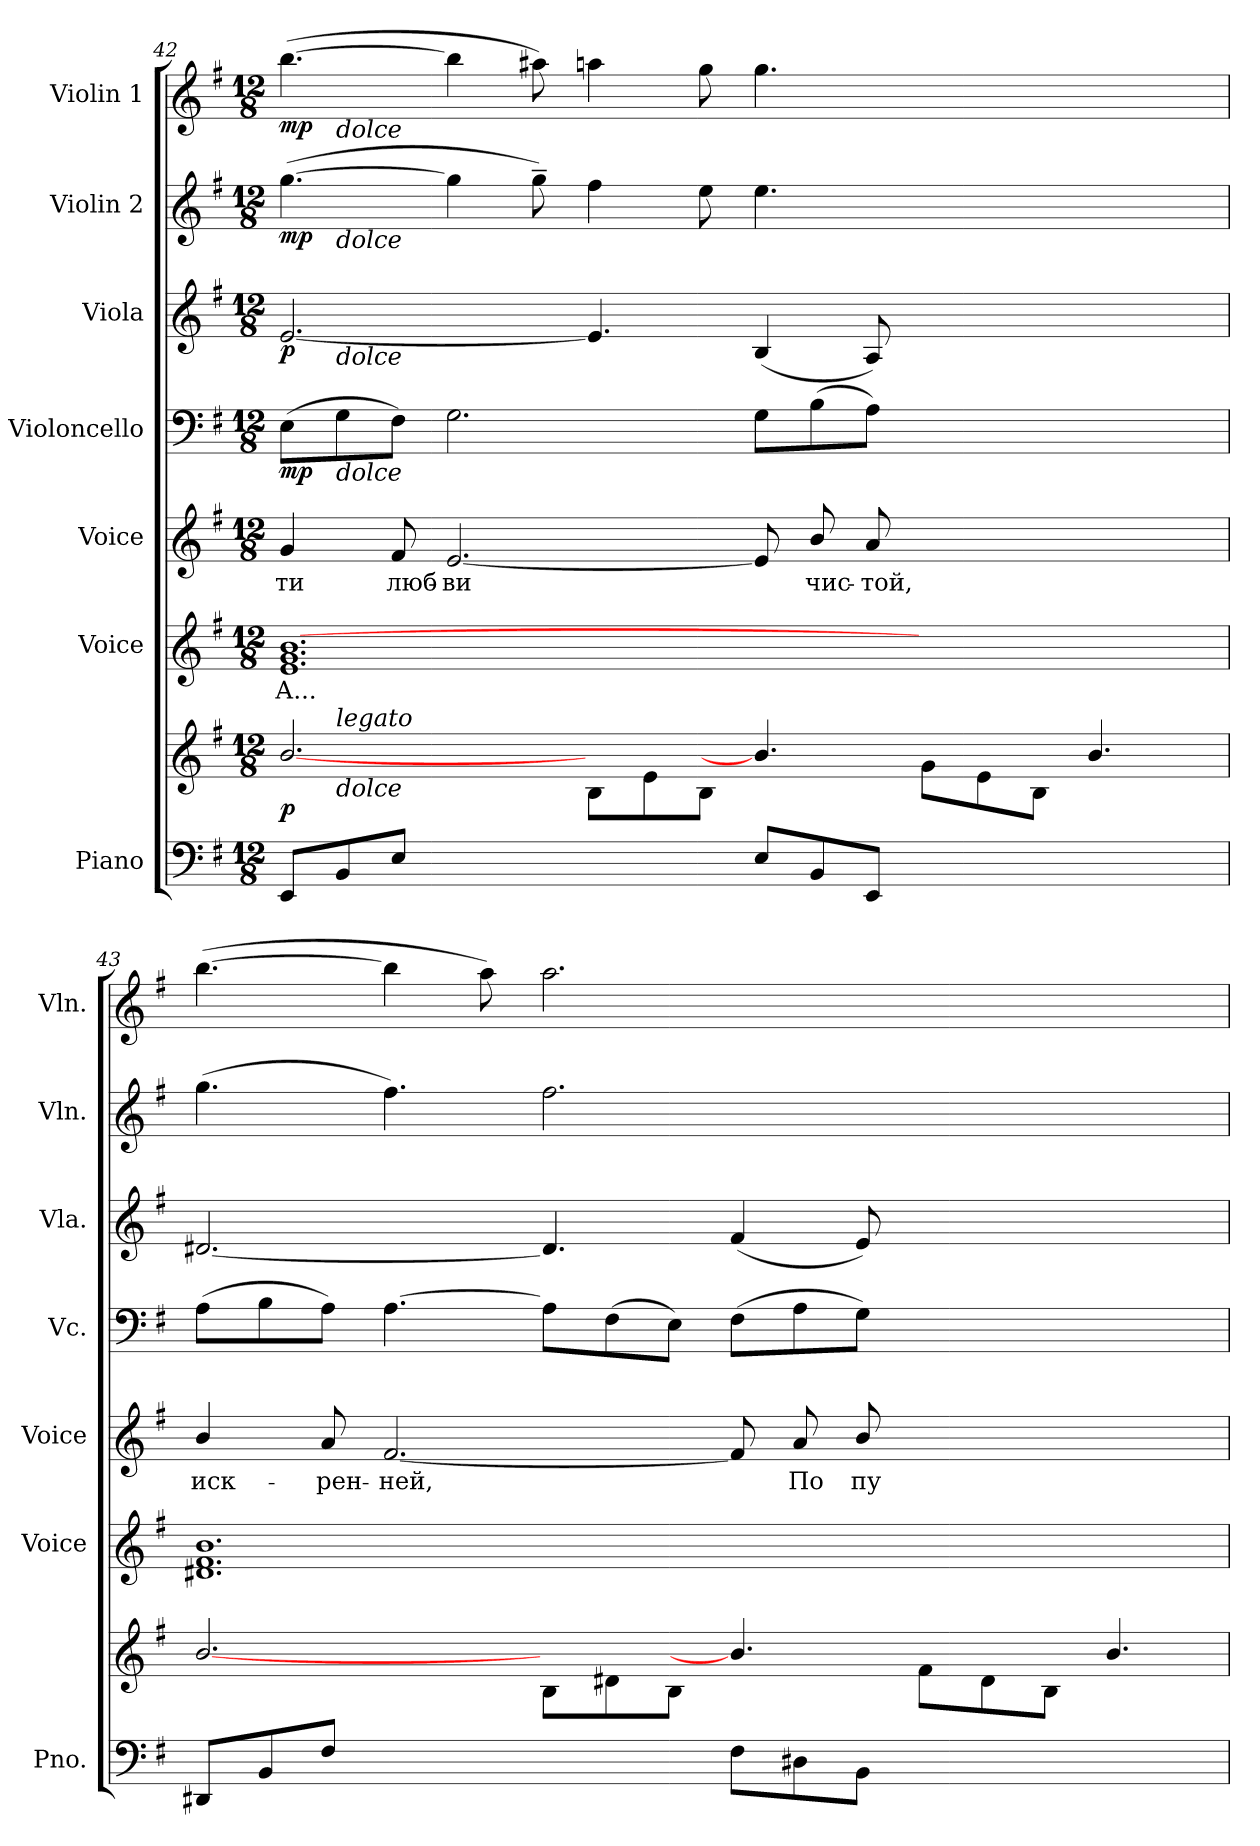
**kern	**kern	**dynam	**kern	**text	**kern	**text	**kern	**dynam	**kern	**dynam	**kern	**dynam	**kern	**dynam
*part7	*part7	*part7	*part6	*part6	*part5	*part5	*part4	*part4	*part3	*part3	*part2	*part2	*part1	*part1
*staff8	*staff7	*staff7/8	*staff6	*staff6	*staff5	*staff5	*staff4	*staff4	*staff3	*staff3	*staff2	*staff2	*staff1	*staff1
*I"Piano	*	*	*I"Voice	*	*I"Voice	*	*I"Violoncello	*	*I"Viola	*	*I"Violin 2	*	*I"Violin 1	*
*I'Pno.	*	*	*I'Voice	*	*I'Voice	*	*I'Vc.	*	*I'Vla.	*	*I'Vln.	*	*I'Vln.	*
*clefF4	*clefG2	*	*clefG2	*	*clefG2	*	*clefF4	*	*clefG2	*	*clefG2	*	*clefG2	*
*k[f#]	*k[f#]	*	*k[f#]	*	*k[f#]	*	*k[f#]	*	*k[f#]	*	*k[f#]	*	*k[f#]	*
*e:	*e:	*	*e:	*	*e:	*	*e:	*	*e:	*	*e:	*	*e:	*
*M12/8	*M12/8	*	*M12/8	*	*M12/8	*	*M12/8	*	*M12/8	*	*M12/8	*	*M12/8	*
=42	=42	=42	=42	=42	=42	=42	=42	=42	=42	=42	=42	=42	=42	=42
!	!	!	!	!LO:LY:b:color=#000000	!	!	!	!	!	!	!	!	!	!
!	!	!	!	!	!	!LO:LY:b:color=#000000	!	!	!	!	!	!	!	!
*	*^	*	*	*	*	*	*	*	*^	*	*^	*	*^	*
8EEi/L	[2.bi/	8ryy	p	1.ei/ 1.gi [1.bi	А...	4gi/	-ти	(8Ei\L	mp	[2.ei/	8ryy	p	([4.ggi\	8ryy	mp	([4.bbi\	8ryy	mp
!	!	!	!	!	!	!	!	!	!	!	!	!	!	!	!	!	!LO:TX:b:i:t=dolce	!
!	!	!	!	!	!	!	!	!	!	!	!	!	!	!LO:TX:b:i:t=dolce	!	!	!	!
!	!	!	!	!	!	!	!	!	!	!	!LO:TX:b:i:t=dolce	!	!	!	!	!	!	!
!	!	!	!	!	!	!	!	!LO:TX:b:i:t=dolce	!	!	!	!	!	!	!	!	!	!
!	!	!LO:TX:b:i:t=dolce	!	!	!	!	!	!	!	!	!	!	!	!	!	!	!	!
!	!	!LO:TX:i:t=legato	!	!	!	!	!	!	!	!	!	!	!	!	!	!	!	!
8BBi/	.	1ryy	.	.	.	.	.	8Gi\	.	.	1ryy	.	.	1ryy	.	.	1ryy	.
!	!	!	!	!	!	!	!LO:LY:b:color=#000000	!	!	!	!	!	!	!	!	!	!	!
8Ei/J	.	.	.	.	.	8f#i/L	люб-	8F#i\J)	.	.	.	.	.	.	.	.	.	.
!	!	!	!	!	!	!	!LO:LY:b:color=#000000	!	!	!	!	!	!	!	!	!	!	!
2.ryy	.	.	.	.	.	[2.ei/	-ви	2.Gi\	.	.	.	.	4ggi\]	.	.	4bbi\]	.	.
.	.	.	.	.	.	.	.	.	.	.	.	.	8gg~i\L)	.	.	8aa#Xi\L)	.	.
.	8Bi\L	.	.	.	.	.	.	.	.	4.ei/]	.	.	4ff#i\	.	.	4aani\	.	.
.	8ei\	.	.	.	.	.	.	.	.	.	.	.	.	.	.	.	.	.
.	8Bi\J	.	.	.	.	.	.	.	.	.	.	.	8eei\L	.	.	8ggi\L	.	.
8Ei/L	4.bi/]	1ryy	.	.	.	8ei/]	.	8Gi\L	.	(4Bi/	1ryy	.	4.eei\	1ryy	.	4.ggi\	1ryy	.
!	!	!	!	!	!	!	!LO:LY:b:color=#000000	!	!	!	!	!	!	!	!	!	!	!
8BBi/	.	.	.	.	.	8bi/	чис-	(8Bi\	.	.	.	.	.	.	.	.	.	.
!	!	!	!	!	!	!	!LO:LY:b:color=#000000	!	!	!	!	!	!	!	!	!	!	!
8EEi/J	.	.	.	.	.	8ai/L	-той,	8Ai\J)	.	8Ai/L)	.	.	.	.	.	.	.	.
2.ryy	8gi\L	.	.	2.ryy	.	2.ryy	.	2.ryy	.	2.ryy	.	.	2.ryy	.	.	2.ryy	.	.
.	8ei\	.	.	.	.	.	.	.	.	.	.	.	.	.	.	.	.	.
.	8Bi\J	.	.	.	.	.	.	.	.	.	.	.	.	.	.	.	.	.
.	4.bi/	.	.	.	.	.	.	.	.	.	.	.	.	.	.	.	.	.
.	.	8ryy	.	.	.	.	.	.	.	.	8ryy	.	.	8ryy	.	.	8ryy	.
*	*	*	*	*	*	*	*	*	*	*v	*v	*	*	*	*	*v	*v	*
*	*v	*v	*	*	*	*	*	*	*	*	*	*v	*v	*	*	*
!!LO:LB:g=z
=43	=43	=43	=43	=43	=43	=43	=43	=43	=43	=43	=43	=43	=43	=43
*	*^	*	*	*	*	*	*	*	*^	*	*^	*	*^	*
!	!	!	!	!	!	!	!LO:LY:b:color=#000000	!	!	!	!	!	!	!	!	!	!	!
*	*	*	*	*	*	*	*	*	*	*v	*v	*	*	*	*	*v	*v	*
*	*v	*v	*	*	*	*	*	*	*	*	*	*v	*v	*	*	*
8DD#Xi/L	[2.bi/	.	1.d#Xi/ 1.f#i 1.bi	.	4bi/	иск-	(8Ai\L	.	[2.d#Xi/	.	(4.ggi\	.	([4.bbi\	.
8BBi/	.	.	.	.	.	.	8Bi\	.	.	.	.	.	.	.
!	!	!	!	!	!	!LO:LY:b:color=#000000	!	!	!	!	!	!	!	!
8F#i/J	.	.	.	.	8ai/L	-рен-	8Ai\J)	.	.	.	.	.	.	.
!	!	!	!	!	!	!LO:LY:b:color=#000000	!	!	!	!	!	!	!	!
2.ryy	.	.	.	.	[2.f#i/	-ней,	[4.Ai\	.	.	.	4.ff#i\)	.	4bbi\]	.
.	.	.	.	.	.	.	.	.	.	.	.	.	8aai\L)	.
.	8Bi\L	.	.	.	.	.	8Ai\L]	.	4.d#i/]	.	2.ff#i\	.	2.aai\	.
.	8d#Xi\	.	.	.	.	.	(8F#i\	.	.	.	.	.	.	.
.	8Bi\J	.	.	.	.	.	8Ei\J)	.	.	.	.	.	.	.
8F#i\L	4.bi/]	.	.	.	8f#i/]	.	(8F#i\L	.	(4f#i/	.	.	.	.	.
!	!	!	!	!	!	!LO:LY:b:color=#000000	!	!	!	!	!	!	!	!
8D#Xi\	.	.	.	.	8ai/	По	8Ai\	.	.	.	.	.	.	.
!	!	!	!	!	!	!LO:LY:b:color=#000000	!	!	!	!	!	!	!	!
8BBi\J	.	.	.	.	8bi/L	пу-	8Gi\J)	.	8ei/L)	.	.	.	.	.
2.ryy	8f#i\L	.	2.ryy	.	2.ryy	.	2.ryy	.	2.ryy	.	2.ryy	.	2.ryy	.
.	8d#i\	.	.	.	.	.	.	.	.	.	.	.	.	.
.	8Bi\J	.	.	.	.	.	.	.	.	.	.	.	.	.
.	4.bi/	.	.	.	.	.	.	.	.	.	.	.	.	.
=	=	=	=	=	=	=	=	=	=	=	=	=	=	=
*-	*-	*-	*-	*-	*-	*-	*-	*-	*-	*-	*-	*-	*-	*-
